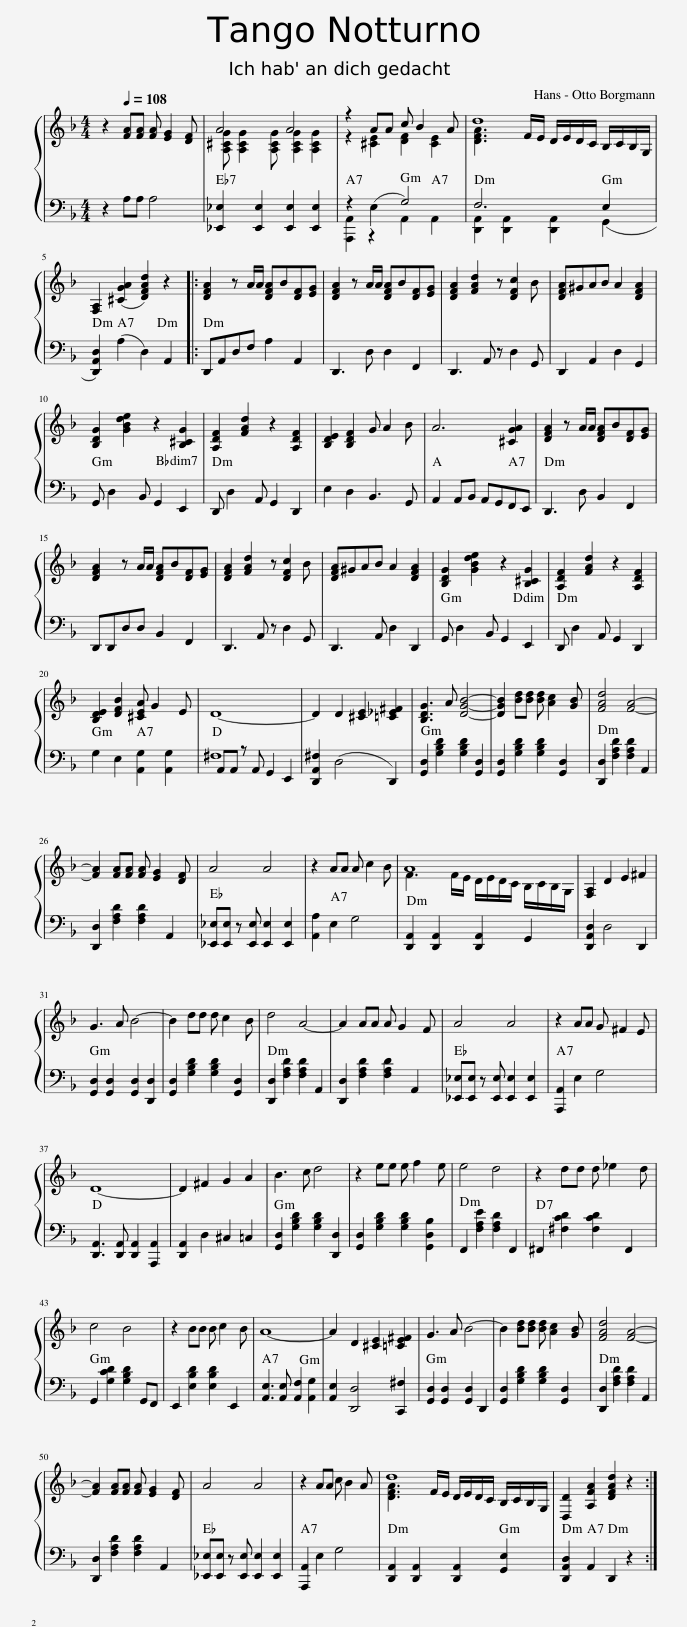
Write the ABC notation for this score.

X:1
%%score { ( 1 3 ) | ( 2 4 ) }
L:1/8
M:4/4
I:linebreak $
K:F
V:1 treble
V:3 treble
V:2 bass
V:4 bass
V:1
 z2[Q:1/4=108] [FA][FA] [FA] [EG]2 [DF] | A4 A4 | z2 AA c B2 A | d8 |$ [F,A,]2 ([^CGA]2 [DFAd]2) z2 |: %5
 [DFA]2 z A/A/ [DFA]B[DF][EG] | [DFA]2 z A/A/ [DFA]B[DF][EG] | [DFA]2 [FAd]2 z [DFc]2 B | [DFA]^GAB A2 [DFA]2 |$ [B,DG]2 [GBde]2 z2 [B,^CG]2 | %10
 [A,DF]2 [FAd]2 z2 [A,DF]2 | [B,DE]2 [B,DF]2 G A2 B | A6 [^CGA]2 | [DFA]2 z A/A/ [DFA]B[DF][EG] |$ [DFA]2 z A/A/ [DFA]B[DF][EG] | %15
 [DFA]2 [FAd]2 z [DFc]2 B | [DFA]^GAB A2 [DFA]2 | [B,DG]2 [GBde]2 z2 [B,^CG]2 | [A,DF]2 [FAd]2 z2 [A,DF]2 |$ [B,DE]2 [DFB]2 [^CEA] G2 E | %20
 D8- | D2 D2 [^CE]2 [=C_E^F]2 | [B,DG]3 A [DGB]4- | [DGB]2 [Bd][Bd] [Bd] [Ac]2 [GB] | [FAd]4 [FA]4- |$ %25
 [FA]2 [FA][FA] [FA] [EG]2 [DF] | A4 A4 | z2 AA A c2 B | A8 | [F,A,]2 D2 E2 ^F2 |$ %30
 G3 A B4- | B2 dd d c2 B | d4 A4- | A2 AA A G2 F | A4 A4 | %35
 z2 AA G ^F2 E |$ D8- | D2 ^F2 G2 A2 | B3 c d4 | z2 ee e f2 e | %40
 e4 d4 | z2 dd d _e2 d |$ c4 B4 | z2 BB B c2 B | A8- | %45
 A2 D2 [^CE]2 [=CE^F]2 | G3 A B4- | B2 [Bd][Bd] [Bd] [Ac]2 [GB] | [FAd]4 [FA]4- |$ [FA]2 [FA][FA] [FA] [EG]2 [DF] | %50
 A4 A4 | z2 AA c B2 A | d8 | [D,D]2 [A,FA]2 [DFAd]2 z2 :| %54
V:2
 z2 A,A, A,4 | [_E,,_E,]2 [E,,E,]2 [E,,E,]2 [E,,E,]2 | [A,,,A,,]2 z2 A,,2 A,,2 | [D,,A,,]2 [D,,A,,]2 [D,,A,,]2 (G,,2 |$ [D,,A,,D,]2) (A,2 D,2) A,,2 |: %5
 D,,A,,D,F, A,2 A,,2 | D,,3 D, D,2 F,,2 | D,,3 A,, z D,2 G,, | D,,2 A,,2 D,2 G,,2 |$ G,, D,2 B,, G,,2 E,,2 | %10
 D,, D,2 A,, G,,2 D,,2 | E,2 D,2 B,,3 G,, | A,,2 A,,B,, A,,G,,F,,E,, | D,,3 D, B,,2 F,,2 |$ D,,D,,D,D, B,,2 F,,2 | %15
 D,,3 A,, z D,2 G,, | D,,3 A,, D,2 D,,2 | G,, D,2 B,, G,,2 E,,2 | D,, D,2 A,, G,,2 D,,2 |$ G,2 E,2 [A,,G,]2 [A,,G,]2 | %20
 A,,A,, z A,, G,,2 E,,2 | [D,,A,,^F,]2 (D,4 D,,2) | [G,,D,]2 [G,B,D]2 [G,B,D]2 [G,,D,]2 | [G,,D,]2 [G,B,D]2 [G,B,D]2 [G,,D,]2 | [D,,D,]2 [F,A,D]2 [F,A,D]2 A,,2 |$ %25
 [D,,D,]2 [F,A,D]2 [F,A,D]2 A,,2 | [_E,,_E,][E,,E,] z [E,,E,] [E,,E,]2 [E,,E,]2 | [A,,A,]2 E,2 G,4 | [D,,A,,]2 [D,,A,,]2 [D,,A,,]2 G,,2 | [D,,A,,D,]2 D,4 D,,2 |$ %30
 [G,,D,]2 [G,,D,]2 [G,,D,]2 [D,,D,]2 | [G,,D,]2 [G,B,D]2 [G,B,D]2 [G,,D,]2 | [D,,D,]2 [F,A,D]2 [F,A,D]2 A,,2 | [D,,D,]2 [F,A,D]2 [F,A,D]2 A,,2 | [_E,,_E,][E,,E,] z [E,,E,] [E,,E,]2 [E,,E,]2 | %35
 [A,,,A,,]2 E,2 G,4 |$ [D,,A,,]3 [D,,A,,] [D,,A,,]2 [A,,,A,,]2 | [D,,A,,]2 D,2 ^C,2 =C,2 | [G,,D,]2 [G,B,D]2 [G,B,D]2 [D,,D,]2 | [G,,D,]2 [G,B,D]2 [G,B,D]2 [G,,D,B,]2 | %40
 F,,2 [F,A,E]2 [F,A,D]2 F,,2 | ^F,,2 [^F,CD]2 [F,CD]2 F,,2 |$ G,,2 [G,CD]2 [G,B,D]2 G,,F,, | E,,2 [E,B,D]2 [E,B,D]2 E,,2 | [A,,E,]3 [A,,E,] [A,,F,]2 [A,,G,]2 | %45
 [A,,E,]2 [D,,D,]4 [C,,^F,]2 | [G,,D,]2 [G,,D,]2 [G,,D,]2 D,,2 | [G,,D,]2 [G,B,D]2 [G,B,D]2 [G,,D,]2 | [D,,D,]2 [F,A,D]2 [F,A,D]2 A,,2 |$ [D,,D,]2 [F,A,D]2 [F,A,D]2 A,,2 | %50
 [_E,,_E,][E,,E,] z [E,,E,] [E,,E,]2 [E,,E,]2 | [A,,,A,,]2 E,2 G,4 | [D,,A,,]2 [D,,A,,]2 [D,,A,,]2 [G,,E,]2 | [D,,A,,D,]2 A,,2 D,,2 z2 :| %54
V:3
 x8 | [A,^CG] [A,CG]2 [A,CG] [A,CG]2 [A,CG]2 | z2 [^CE]2 [DF]2 [CE]2 | [DFA]3 F/E/ D/E/D/C/ B,/C/B,/G,/ |$ x8 |: %5
 x8 | x8 | x8 | x8 |$ x8 | %10
 x8 | x8 | x8 | x8 |$ x8 | %15
 x8 | x8 | x8 | x8 |$ x8 | %20
 x8 | x8 | x8 | x8 | x8 |$ %25
 x8 | x8 | x8 | F3 F/E/ D/E/D/C/ B,/C/B,/G,/ | x8 |$ %30
 x8 | x8 | x8 | x8 | x8 | %35
 x8 |$ x8 | x8 | x8 | x8 | %40
 x8 | x8 |$ x8 | x8 | x8 | %45
 x8 | x8 | x8 | x8 |$ x8 | %50
 x8 | x8 | [DFA]3 F/E/ D/E/D/C/ B,/C/B,/G,/ | x8 :| %54
V:4
 x8 | x8 | z2 (E,2 G,4) | F,6 E,2 |$ x8 |: %5
 x8 | x8 | x8 | x8 |$ x8 | %10
 x8 | x8 | x8 | x8 |$ x8 | %15
 x8 | x8 | x8 | x8 |$ x8 | %20
 ^F,8 | x8 | x8 | x8 | x8 |$ %25
 x8 | x8 | x8 | x8 | x8 |$ %30
 x8 | x8 | x8 | x8 | x8 | %35
 x8 |$ x8 | x8 | x8 | x8 | %40
 x8 | x8 |$ x8 | x8 | x8 | %45
 x8 | x8 | x8 | x8 |$ x8 | %50
 x8 | x8 | x8 | x8 :| %54
